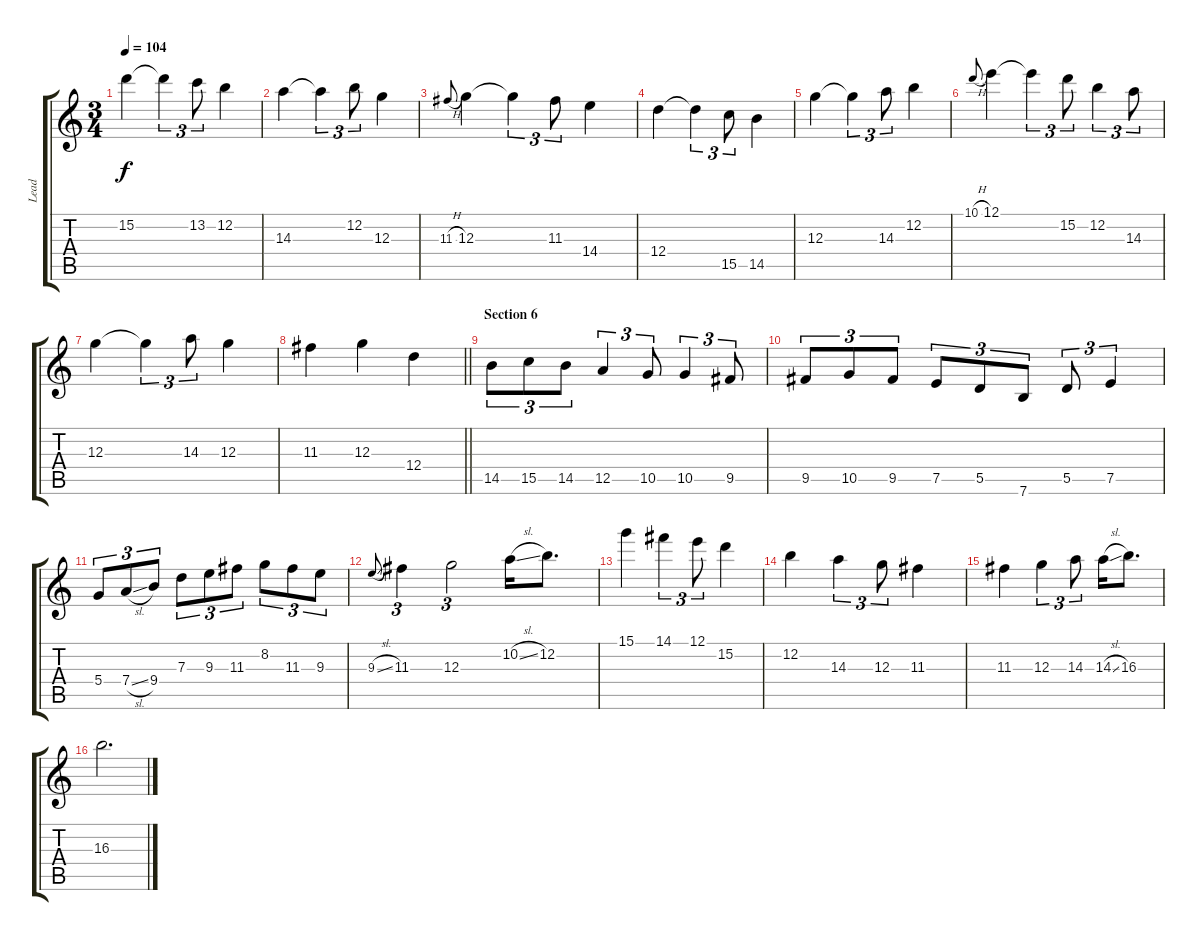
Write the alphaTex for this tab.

\track ("Lead" "Lead") {instrument electricguitarjazz}
\staff {score tabs}
\tuning (E4 B3 G3 D3 A2 E2) {hide}
\ts (3 4)
\tempo 104
\clef g2
\ks c
15.2.4{dy f} 15.2{t}.4{tu (3 2)} 13.2.8{tu (3 2)} 12.2.4 |
14.3.4 14.3{t}.4{tu (3 2)} 12.2.8{tu (3 2)} 12.3.4 |
11.3{h}.8{gr onbeat} 12.3.4 12.3{t}.4{tu (3 2)} 11.3.8{tu (3 2)} 14.4.4 |
12.4.4 12.4{t}.4{tu (3 2)} 15.5.8{tu (3 2)} 14.5.4 |
12.3.4 12.3{t}.4{tu (3 2)} 14.3.8{tu (3 2)} 12.2.4 |
10.1{h}.8{gr onbeat} 12.1.4 12.1{t}.4{tu (3 2)} 15.2.8{tu (3 2)} 12.2.4{tu (3 2)} 14.3.8{tu (3 2)} |
12.3.4 12.3{t}.4{tu (3 2)} 14.3.8{tu (3 2)} 12.3.4 |
\barLineRight lightlight
11.3.4 12.3.4 12.4.4 |
\section ("" "Section 6")
14.5.8{tu (3 2)} 15.5.8{tu (3 2)} 14.5.8{tu (3 2)} 12.5.4{tu (3 2)} 10.5.8{tu (3 2)} 10.5.4{tu (3 2)} 9.5.8{tu (3 2)} |
9.5.8{tu (3 2)} 10.5.8{tu (3 2)} 9.5.8{tu (3 2)} 7.5.8{tu (3 2)} 5.5.8{tu (3 2)} 7.6.8{tu (3 2)} 5.5.8{tu (3 2)} 7.5.4{tu (3 2)} |
5.4.8{tu (3 2)} 7.4{sl}.8{tu (3 2)} 9.4.8{tu (3 2)} 7.3.8{tu (3 2)} 9.3.8{tu (3 2)} 11.3.8{tu (3 2)} 8.2.8{tu (3 2)} 11.3.8{tu (3 2)} 9.3.8{tu (3 2)} |
9.3{sl}.8{gr onbeat} 11.3.4{tu (3 2)} 12.3.2{tu (3 2)} 10.2{sl}.16 12.2.8{d} |
15.1.4 14.1.4{tu (3 2)} 12.1.8{tu (3 2)} 15.2.4 |
12.2.4 14.3.4{tu (3 2)} 12.3.8{tu (3 2)} 11.3.4 |
11.3.4 12.3.4{tu (3 2)} 14.3.8{tu (3 2)} 14.3{sl}.16 16.3.8{d} |
16.3.2{d}
